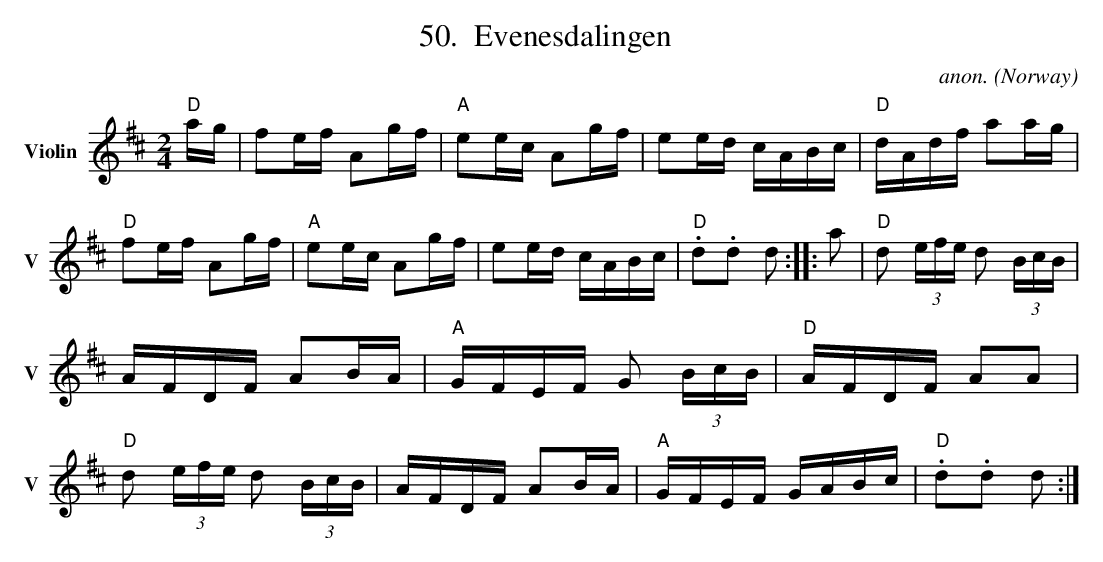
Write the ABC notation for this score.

X:1
T:Evenesdalingen
O:Norway
C:anon.
M:2/4
L:1/16
%%score 1 | 2
K:D
V:1 name=Violin sname=V
"D"ag|f2ef A2gf|"A"e2ec A2gf|e2ed cABc|"D"dAdf a2ag|\
"D"f2ef A2gf|"A"e2ec A2gf|e2ed cABc|"D".d2.d2 d2::a2|\
"D"d2 (3efe d2 (3BcB|AFDF A2BA|"A"GFEF G2 (3BcB|"D"AFDF A2A2|\
"D"d2 (3efe d2 (3BcB|AFDF A2BA|"A"GFEF GABc|"D".d2.d2 d2:|
V:C clef=bass middle=D name=Cello sname=C
FE|D4F4|A2G2 F2E2|A,2C2 ECDE|D4A,4|
D4F4|A2G2 F2E2|A,2C2 ECDE|.D2.D2 A,2:||:C2|D2A,2 A,2D2|
F,2A,2 A,2F,2|A,4E4|D2A,2 F,2D,2|A,4D4|F,2A,2 A,2F,2|A,2C2 E2A,2|.D2.A,2 D,2:|
